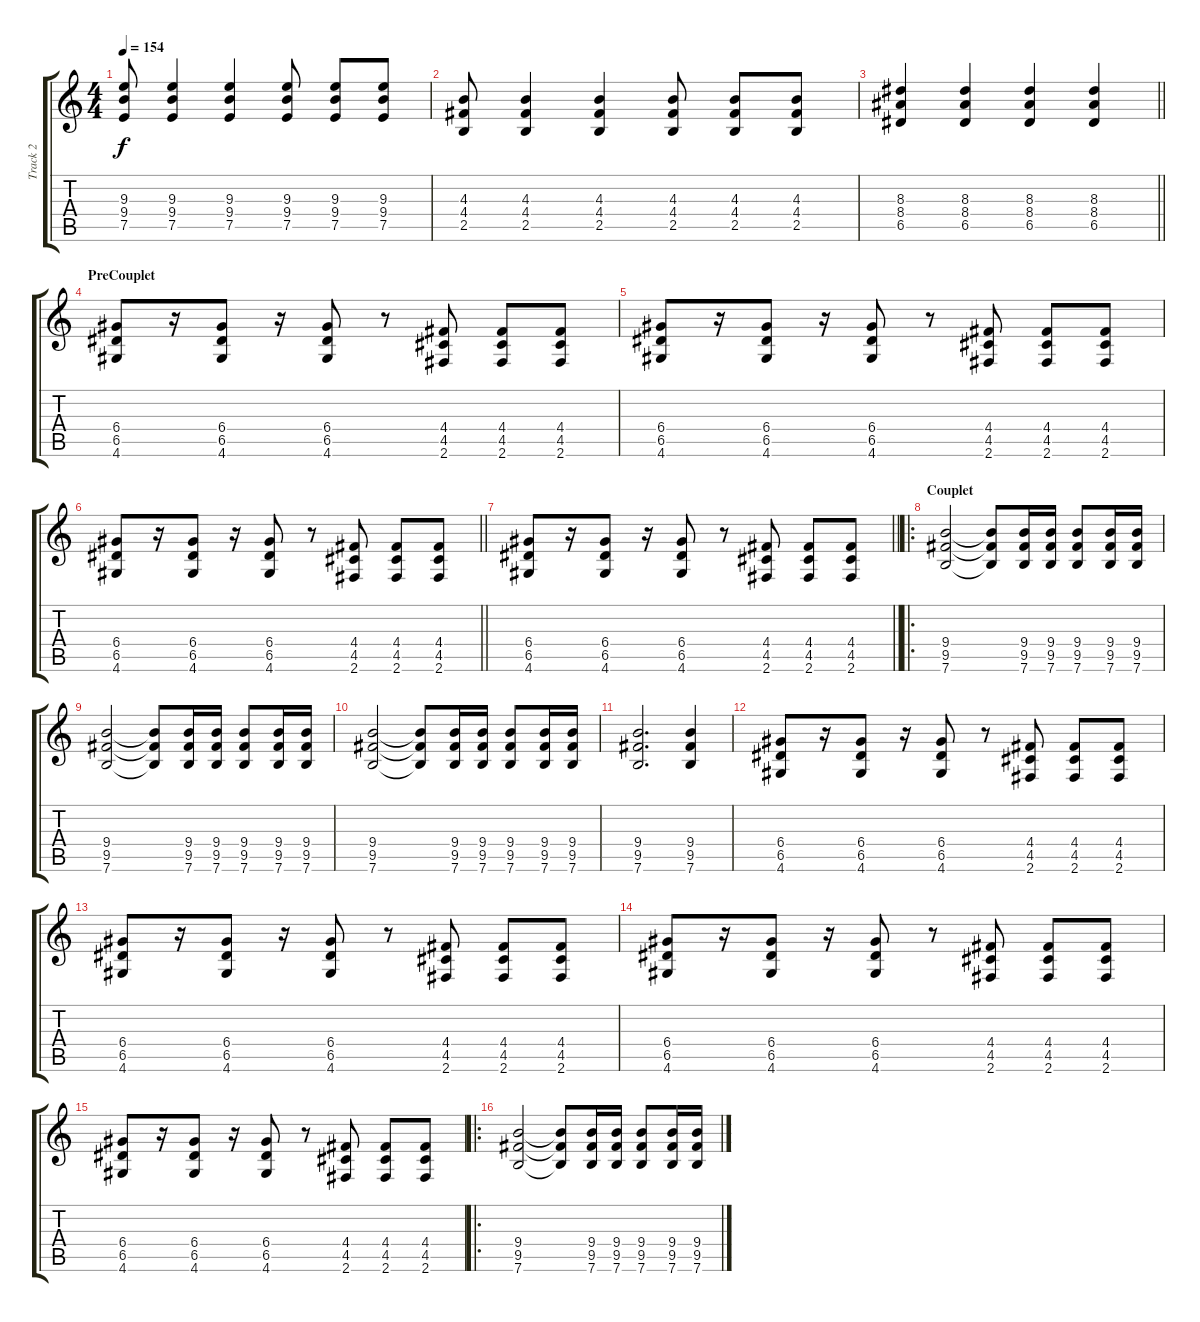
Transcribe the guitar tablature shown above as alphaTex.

\track ("Track 2" "Track 2") {instrument overdrivenguitar}
\staff {score tabs}
\tuning (E4 B3 G3 D3 A2 E2) {hide}
\ts (4 4)
\tempo 154
\clef g2
\ks c
(9.3 9.4 7.5).8{dy f} (9.3 9.4 7.5).4 (9.3 9.4 7.5).4 (9.3 9.4 7.5).8 (9.3 9.4 7.5).8 (9.3 9.4 7.5).8 |
(4.3 4.4 2.5).8 (4.3 4.4 2.5).4 (4.3 4.4 2.5).4 (4.3 4.4 2.5).8 (4.3 4.4 2.5).8 (4.3 4.4 2.5).8 |
\barLineRight lightlight
(8.3 8.4 6.5).4 (8.3 8.4 6.5).4 (8.3 8.4 6.5).4 (8.3 8.4 6.5).4 |
\section ("" "PreCouplet")
(6.4 6.5 4.6).8 r.16 (6.4 6.5 4.6).8 r.16 (6.4 6.5 4.6).8 r.8 (4.4 4.5 2.6).8 (4.4 4.5 2.6).8 (4.4 4.5 2.6).8 |
(6.4 6.5 4.6).8 r.16 (6.4 6.5 4.6).8 r.16 (6.4 6.5 4.6).8 r.8 (4.4 4.5 2.6).8 (4.4 4.5 2.6).8 (4.4 4.5 2.6).8 |
\barLineRight lightlight
(6.4 6.5 4.6).8 r.16 (6.4 6.5 4.6).8 r.16 (6.4 6.5 4.6).8 r.8 (4.4 4.5 2.6).8 (4.4 4.5 2.6).8 (4.4 4.5 2.6).8 |
\barLineRight lightlight
(6.4 6.5 4.6).8 r.16 (6.4 6.5 4.6).8 r.16 (6.4 6.5 4.6).8 r.8 (4.4 4.5 2.6).8 (4.4 4.5 2.6).8 (4.4 4.5 2.6).8 |
\ro
\section ("" "Couplet")
(9.4 9.5 7.6).2 (9.4{t} 9.5{t} 7.6{t}).8 (9.4 9.5 7.6).16 (9.4 9.5 7.6).16 (9.4 9.5 7.6).8 (9.4 9.5 7.6).16 (9.4 9.5 7.6).16 |
(9.4 9.5 7.6).2 (9.4{t} 9.5{t} 7.6{t}).8 (9.4 9.5 7.6).16 (9.4 9.5 7.6).16 (9.4 9.5 7.6).8 (9.4 9.5 7.6).16 (9.4 9.5 7.6).16 |
(9.4 9.5 7.6).2 (9.4{t} 9.5{t} 7.6{t}).8 (9.4 9.5 7.6).16 (9.4 9.5 7.6).16 (9.4 9.5 7.6).8 (9.4 9.5 7.6).16 (9.4 9.5 7.6).16 |
(9.4 9.5 7.6).2{d} (9.4 9.5 7.6).4 |
(6.4 6.5 4.6).8 r.16 (6.4 6.5 4.6).8 r.16 (6.4 6.5 4.6).8 r.8 (4.4 4.5 2.6).8 (4.4 4.5 2.6).8 (4.4 4.5 2.6).8 |
(6.4 6.5 4.6).8 r.16 (6.4 6.5 4.6).8 r.16 (6.4 6.5 4.6).8 r.8 (4.4 4.5 2.6).8 (4.4 4.5 2.6).8 (4.4 4.5 2.6).8 |
(6.4 6.5 4.6).8 r.16 (6.4 6.5 4.6).8 r.16 (6.4 6.5 4.6).8 r.8 (4.4 4.5 2.6).8 (4.4 4.5 2.6).8 (4.4 4.5 2.6).8 |
(6.4 6.5 4.6).8 r.16 (6.4 6.5 4.6).8 r.16 (6.4 6.5 4.6).8 r.8 (4.4 4.5 2.6).8 (4.4 4.5 2.6).8 (4.4 4.5 2.6).8 |
\ro
(9.4 9.5 7.6).2 (9.4{t} 9.5{t} 7.6{t}).8 (9.4 9.5 7.6).16 (9.4 9.5 7.6).16 (9.4 9.5 7.6).8 (9.4 9.5 7.6).16 (9.4 9.5 7.6).16
